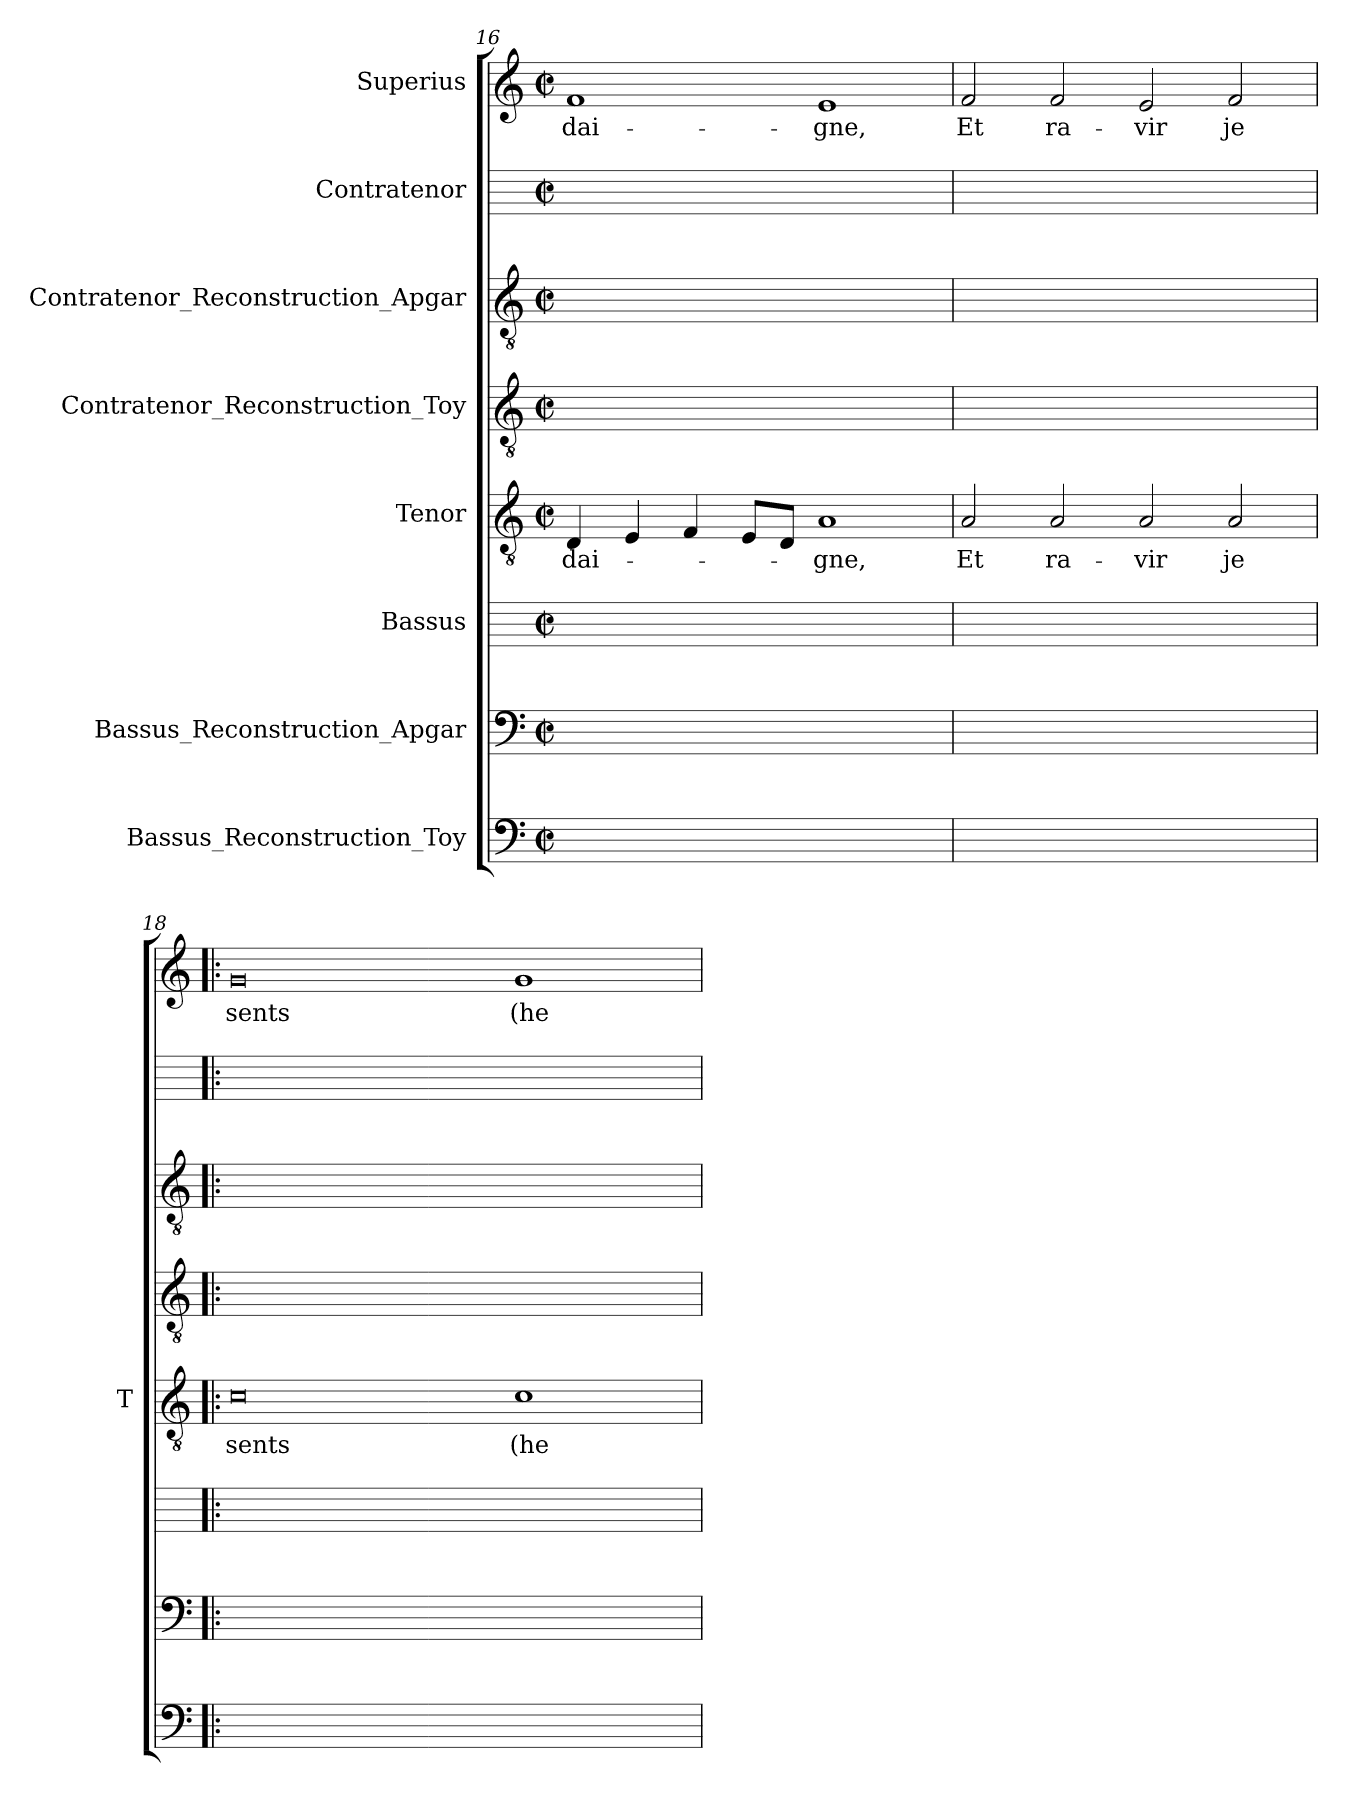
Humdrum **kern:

**kern	**kern	**kern	**kern	**text	**kern	**kern	**kern	**kern	**text
*part8	*part7	*part6	*part5	*part5	*part4	*part3	*part2	*part1	*part1
*staff8	*staff7	*staff6	*staff5	*staff5	*staff4	*staff3	*staff2	*staff1	*staff1
*I"Bassus_Reconstruction_Toy	*I"Bassus_Reconstruction_Apgar	*I"Bassus	*I"Tenor	*	*I"Contratenor_Reconstruction_Toy	*I"Contratenor_Reconstruction_Apgar	*I"Contratenor	*I"Superius	*
*	*	*	*I'T	*	*	*	*	*	*
*clefF4	*clefF4	*	*clefGv2	*	*clefGv2	*clefGv2	*	*clefG2	*
*k[]	*k[]	*	*k[]	*	*k[]	*k[]	*	*k[]	*
*C:	*C:	*	*C:	*	*C:	*C:	*	*C:	*
*M2/2	*M2/2	*M2/2	*M2/2	*	*M2/2	*M2/2	*M2/2	*M2/2	*
*met(c|)	*met(c|)	*met(c|)	*met(c|)	*	*met(c|)	*met(c|)	*met(c|)	*met(c|)	*
=16	=16	=16	=16	=16	=16	=16	=16	=16	=16
0ryy	0ryy	0ryy	4D	dai-	0ryy	0ryy	0ryy	1f	dai-
.	.	.	4E	.	.	.	.	.	.
.	.	.	4F	.	.	.	.	.	.
.	.	.	8EL	.	.	.	.	.	.
.	.	.	8DJ	.	.	.	.	.	.
.	.	.	1A	-gne,	.	.	.	1e	-gne,
=17	=17	=17	=17	=17	=17	=17	=17	=17	=17
0ryy	0ryy	0ryy	2A	-Et	0ryy	0ryy	0ryy	2f	-Et
.	.	.	2A	ra-	.	.	.	2f	ra-
.	.	.	2A	-vir	.	.	.	2e	-vir
.	.	.	2A	-je	.	.	.	2f	-je
=18!|:	=18!|:	=18!|:	=18!|:	=18!|:	=18!|:	=18!|:	=18!|:	=18!|:	=18!|:
0.ryy	0.ryy	0.ryy	0c	-sents	0.ryy	0.ryy	0.ryy	0g	-sents
.	.	.	1c	(he-	.	.	.	1g	(he-
=	=	=	=	=	=	=	=	=	=
*-	*-	*-	*-	*-	*-	*-	*-	*-	*-
